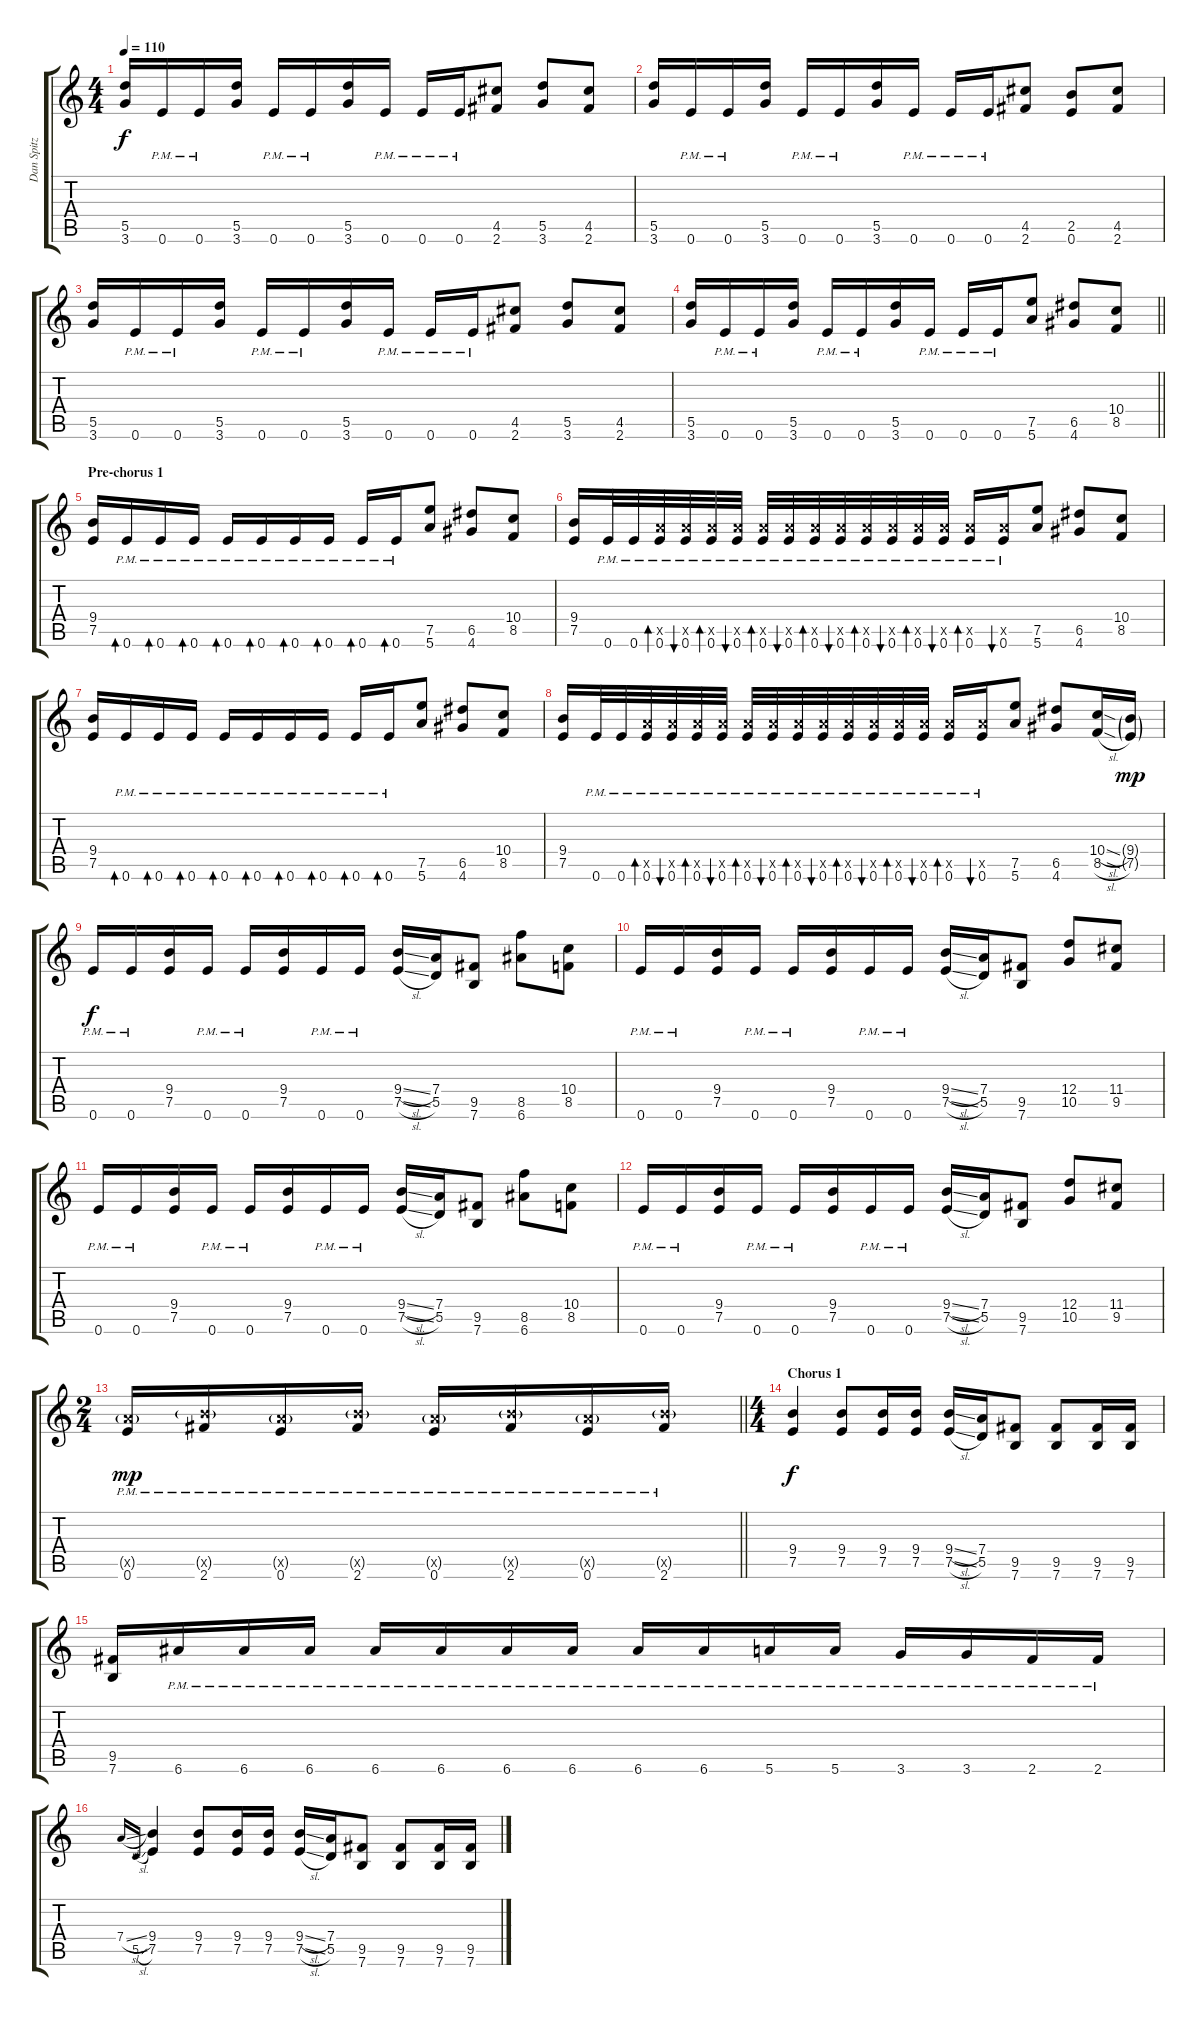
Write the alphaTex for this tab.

\track ("Dan Spitz (Guitar Lead)" "Dan Spitz ") {instrument overdrivenguitar}
\staff {score tabs}
\tuning (E4 B3 G3 D3 A2 E2) {hide}
\ts (4 4)
\tempo 110
\clef g2
\ks c
(5.5 3.6).16{ot 8vb dy f} 0.6{pm}.16{ot 8vb} 0.6{pm}.16{ot 8vb} (5.5 3.6).16{ot 8vb} 0.6{pm}.16{ot 8vb} 0.6{pm}.16{ot 8vb} (5.5 3.6).16{ot 8vb} 0.6{pm}.16{ot 8vb} 0.6{pm}.16{ot 8vb} 0.6{pm}.16{ot 8vb} (4.5 2.6).8{ot 8vb} (5.5 3.6).8{ot 8vb} (4.5 2.6).8{ot 8vb} |
(5.5 3.6).16{ot 8vb} 0.6{pm}.16{ot 8vb} 0.6{pm}.16{ot 8vb} (5.5 3.6).16{ot 8vb} 0.6{pm}.16{ot 8vb} 0.6{pm}.16{ot 8vb} (5.5 3.6).16{ot 8vb} 0.6{pm}.16{ot 8vb} 0.6{pm}.16{ot 8vb} 0.6{pm}.16{ot 8vb} (4.5 2.6).8{ot 8vb} (2.5 0.6).8{ot 8vb} (4.5 2.6).8{ot 8vb} |
(5.5 3.6).16{ot 8vb} 0.6{pm}.16{ot 8vb} 0.6{pm}.16{ot 8vb} (5.5 3.6).16{ot 8vb} 0.6{pm}.16{ot 8vb} 0.6{pm}.16{ot 8vb} (5.5 3.6).16{ot 8vb} 0.6{pm}.16{ot 8vb} 0.6{pm}.16{ot 8vb} 0.6{pm}.16{ot 8vb} (4.5 2.6).8{ot 8vb} (5.5 3.6).8{ot 8vb} (4.5 2.6).8{ot 8vb} |
\barLineRight lightlight
(5.5 3.6).16{ot 8vb} 0.6{pm}.16{ot 8vb} 0.6{pm}.16{ot 8vb} (5.5 3.6).16{ot 8vb} 0.6{pm}.16{ot 8vb} 0.6{pm}.16{ot 8vb} (5.5 3.6).16{ot 8vb} 0.6{pm}.16{ot 8vb} 0.6{pm}.16{ot 8vb} 0.6{pm}.16{ot 8vb} (7.5 5.6).8{ot 8vb} (6.5 4.6).8{ot 8vb} (10.4 8.5).8 |
\section ("" "Pre-chorus 1")
(9.4 7.5).16 0.6{pm}.16{bd 120 ot 8vb} 0.6{pm}.16{bd 120 ot 8vb} 0.6{pm}.16{bd 120 ot 8vb} 0.6{pm}.16{bd 120 ot 8vb} 0.6{pm}.16{bd 120 ot 8vb} 0.6{pm}.16{bd 120 ot 8vb} 0.6{pm}.16{bd 120 ot 8vb} 0.6{pm}.16{bd 120 ot 8vb} 0.6{pm}.16{bd 120 ot 8vb} (7.5 5.6).8{ot 8vb} (6.5 4.6).8{ot 8vb} (10.4 8.5).8 |
(9.4 7.5).16 0.6{pm}.32{ot 8vb} 0.6{pm}.32{ot 8vb} (0.5{x} 0.6{pm}).32{bd 60 ot 8vb} (0.5{x} 0.6{pm}).32{bu 60 ot 8vb} (0.5{x} 0.6{pm}).32{bd 60 ot 8vb} (0.5{x} 0.6{pm}).32{bu 60 ot 8vb} (0.5{x} 0.6{pm}).32{bd 60 ot 8vb} (0.5{x} 0.6{pm}).32{bu 60 ot 8vb} (0.5{x} 0.6{pm}).32{bd 60 ot 8vb} (0.5{x} 0.6{pm}).32{bu 60 ot 8vb} (0.5{x} 0.6{pm}).32{bd 60 ot 8vb} (0.5{x} 0.6{pm}).32{bu 60 ot 8vb} (0.5{x} 0.6{pm}).32{bd 60 ot 8vb} (0.5{x} 0.6{pm}).32{bu 60 ot 8vb} (0.5{x} 0.6{pm}).16{bd 120 ot 8vb} (0.5{x} 0.6{pm}).16{bu 120 ot 8vb} (7.5 5.6).8{ot 8vb} (6.5 4.6).8{ot 8vb} (10.4 8.5).8 |
(9.4 7.5).16 0.6{pm}.16{bd 120 ot 8vb} 0.6{pm}.16{bd 120 ot 8vb} 0.6{pm}.16{bd 120 ot 8vb} 0.6{pm}.16{bd 120 ot 8vb} 0.6{pm}.16{bd 120 ot 8vb} 0.6{pm}.16{bd 120 ot 8vb} 0.6{pm}.16{bd 120 ot 8vb} 0.6{pm}.16{bd 120 ot 8vb} 0.6{pm}.16{bd 120 ot 8vb} (7.5 5.6).8{ot 8vb} (6.5 4.6).8{ot 8vb} (10.4 8.5).8 |
(9.4 7.5).16 0.6{pm}.32{ot 8vb} 0.6{pm}.32{ot 8vb} (0.5{x} 0.6{pm}).32{bd 60 ot 8vb} (0.5{x} 0.6{pm}).32{bu 60 ot 8vb} (0.5{x} 0.6{pm}).32{bd 60 ot 8vb} (0.5{x} 0.6{pm}).32{bu 60 ot 8vb} (0.5{x} 0.6{pm}).32{bd 60 ot 8vb} (0.5{x} 0.6{pm}).32{bu 60 ot 8vb} (0.5{x} 0.6{pm}).32{bd 60 ot 8vb} (0.5{x} 0.6{pm}).32{bu 60 ot 8vb} (0.5{x} 0.6{pm}).32{bd 60 ot 8vb} (0.5{x} 0.6{pm}).32{bu 60 ot 8vb} (0.5{x} 0.6{pm}).32{bd 60 ot 8vb} (0.5{x} 0.6{pm}).32{bu 60 ot 8vb} (0.5{x} 0.6{pm}).16{bd 120 ot 8vb} (0.5{x} 0.6{pm}).16{bu 120 ot 8vb} (7.5 5.6).8{ot 8vb} (6.5 4.6).8{ot 8vb} (10.4{sl} 8.5{sl}).16 (9.4{g} 7.5{g}).16{dy mp} |
0.6{pm}.16{ot 8vb dy f} 0.6{pm}.16{ot 8vb} (9.4 7.5).16 0.6{pm}.16{ot 8vb} 0.6{pm}.16{ot 8vb} (9.4 7.5).16 0.6{pm}.16{ot 8vb} 0.6{pm}.16{ot 8vb} (9.4{sl} 7.5{sl}).16 (7.4 5.5).16 (9.5 7.6).8 (8.5 6.6).8{ot 8vb} (10.4 8.5).8 |
0.6{pm}.16{ot 8vb} 0.6{pm}.16{ot 8vb} (9.4 7.5).16 0.6{pm}.16{ot 8vb} 0.6{pm}.16{ot 8vb} (9.4 7.5).16 0.6{pm}.16{ot 8vb} 0.6{pm}.16{ot 8vb} (9.4{sl} 7.5{sl}).16 (7.4 5.5).16 (9.5 7.6).8 (12.4 10.5).8 (11.4 9.5).8 |
0.6{pm}.16{ot 8vb} 0.6{pm}.16{ot 8vb} (9.4 7.5).16 0.6{pm}.16{ot 8vb} 0.6{pm}.16{ot 8vb} (9.4 7.5).16 0.6{pm}.16{ot 8vb} 0.6{pm}.16{ot 8vb} (9.4{sl} 7.5{sl}).16 (7.4 5.5).16 (9.5 7.6).8 (8.5 6.6).8{ot 8vb} (10.4 8.5).8 |
0.6{pm}.16{ot 8vb} 0.6{pm}.16{ot 8vb} (9.4 7.5).16 0.6{pm}.16{ot 8vb} 0.6{pm}.16{ot 8vb} (9.4 7.5).16 0.6{pm}.16{ot 8vb} 0.6{pm}.16{ot 8vb} (9.4{sl} 7.5{sl}).16 (7.4 5.5).16 (9.5 7.6).8 (12.4 10.5).8 (11.4 9.5).8 |
\ts (2 4)
\barLineRight lightlight
(0.5{g x} 0.6{pm}).16{ot 8vb dy mp} (2.5{g x} 2.6{pm}).16{ot 8vb} (0.5{g x} 0.6{pm}).16{ot 8vb} (2.5{g x} 2.6{pm}).16{ot 8vb} (0.5{g x} 0.6{pm}).16{ot 8vb} (2.5{g x} 2.6{pm}).16{ot 8vb} (0.5{g x} 0.6{pm}).16{ot 8vb} (2.5{g x} 2.6{pm}).16{ot 8vb} |
\ts (4 4)
\section ("" "Chorus 1")
(9.4 7.5).4{dy f} (9.4 7.5).8 (9.4 7.5).16 (9.4 7.5).16 (9.4{sl} 7.5{sl}).16 (7.4 5.5).16 (9.5 7.6).8 (9.5 7.6).8 (9.5 7.6).16 (9.5 7.6).16 |
(9.5 7.6).16 6.6{pm}.16{ot 8vb} 6.6{pm}.16{ot 8vb} 6.6{pm}.16{ot 8vb} 6.6{pm}.16{ot 8vb} 6.6{pm}.16{ot 8vb} 6.6{pm}.16{ot 8vb} 6.6{pm}.16{ot 8vb} 6.6{pm}.16{ot 8vb} 6.6{pm}.16{ot 8vb} 5.6{pm}.16{ot 8vb} 5.6{pm}.16{ot 8vb} 3.6{pm}.16{ot 8vb} 3.6{pm}.16{ot 8vb} 2.6{pm}.16{ot 8vb} 2.6{pm}.16{ot 8vb} |
7.4{sl}.16{gr onbeat} 5.5{sl}.16{gr onbeat} (9.4 7.5).4 (9.4 7.5).8 (9.4 7.5).16 (9.4 7.5).16 (9.4{sl} 7.5{sl}).16 (7.4 5.5).16 (9.5 7.6).8 (9.5 7.6).8 (9.5 7.6).16 (9.5 7.6).16
